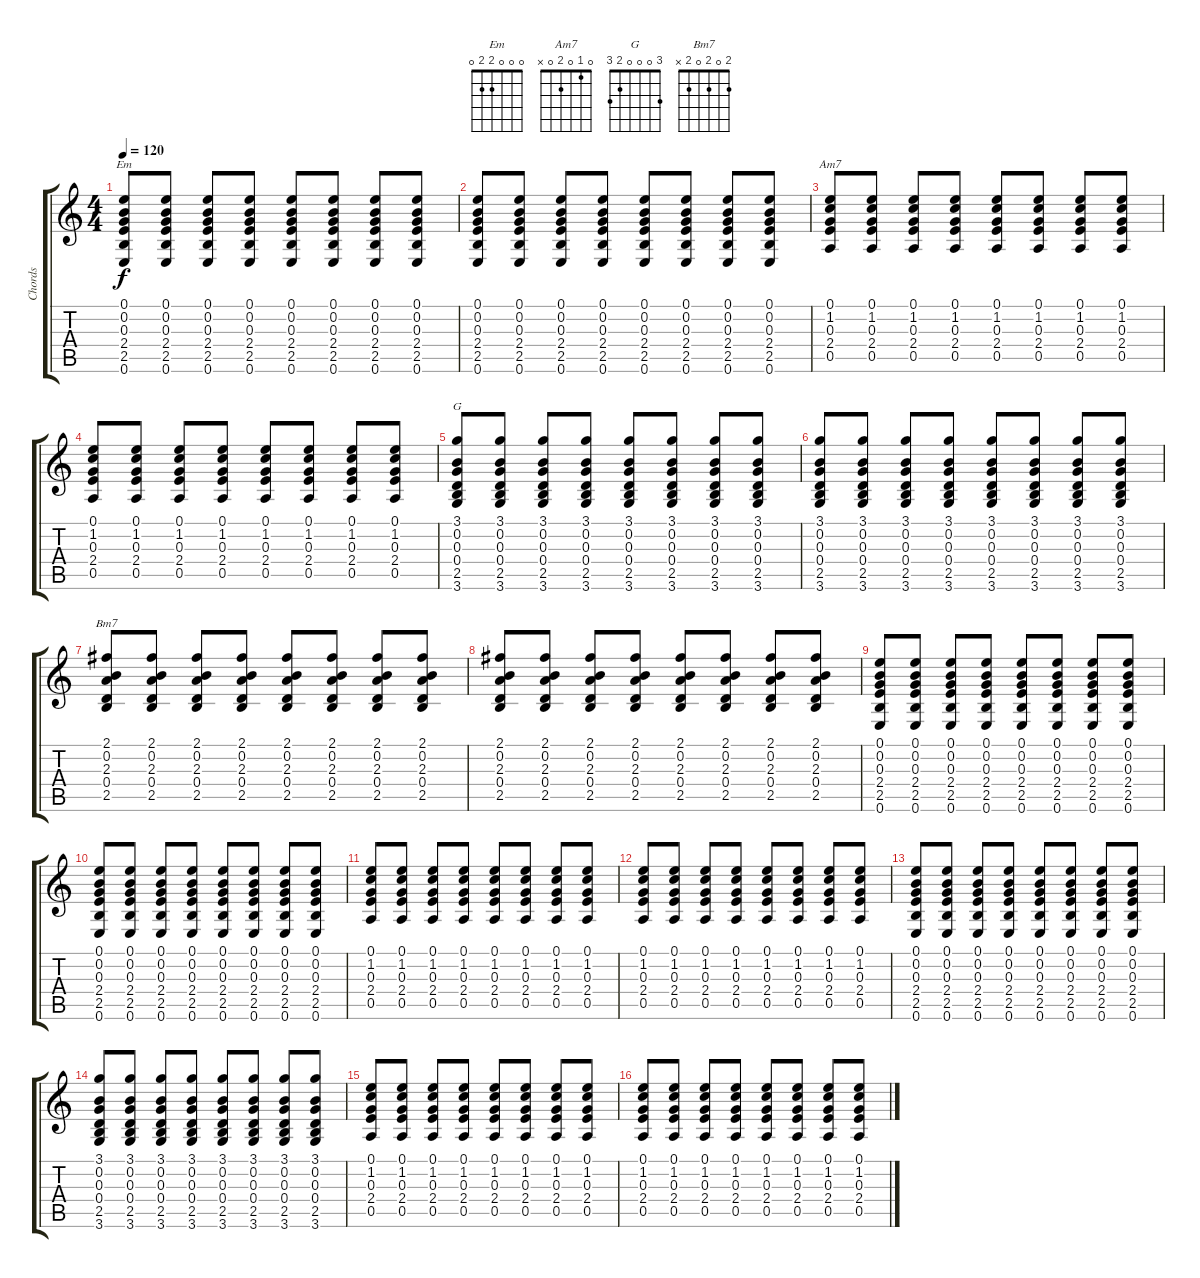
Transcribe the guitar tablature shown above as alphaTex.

\track ("Chords" "Chords") {instrument acousticguitarnylon}
\staff {score tabs}
\tuning (E4 B3 G3 D3 A2 E2) {hide}
\chord ("Em" 0 0 0 2 2 0)
\chord ("Am7" 0 1 0 2 0 x)
\chord ("G" 3 0 0 0 2 3)
\chord ("Bm7" 2 0 2 0 2 x)
\ts (4 4)
\tempo 120
\clef g2
\ks c
(0.1 0.2 0.3 2.4 2.5 0.6).8{ch "Em" dy f} (0.1 0.2 0.3 2.4 2.5 0.6).8 (0.1 0.2 0.3 2.4 2.5 0.6).8 (0.1 0.2 0.3 2.4 2.5 0.6).8 (0.1 0.2 0.3 2.4 2.5 0.6).8 (0.1 0.2 0.3 2.4 2.5 0.6).8 (0.1 0.2 0.3 2.4 2.5 0.6).8 (0.1 0.2 0.3 2.4 2.5 0.6).8 |
(0.1 0.2 0.3 2.4 2.5 0.6).8 (0.1 0.2 0.3 2.4 2.5 0.6).8 (0.1 0.2 0.3 2.4 2.5 0.6).8 (0.1 0.2 0.3 2.4 2.5 0.6).8 (0.1 0.2 0.3 2.4 2.5 0.6).8 (0.1 0.2 0.3 2.4 2.5 0.6).8 (0.1 0.2 0.3 2.4 2.5 0.6).8 (0.1 0.2 0.3 2.4 2.5 0.6).8 |
(0.1 1.2 0.3 2.4 0.5).8{ch "Am7"} (0.1 1.2 0.3 2.4 0.5).8 (0.1 1.2 0.3 2.4 0.5).8 (0.1 1.2 0.3 2.4 0.5).8 (0.1 1.2 0.3 2.4 0.5).8 (0.1 1.2 0.3 2.4 0.5).8 (0.1 1.2 0.3 2.4 0.5).8 (0.1 1.2 0.3 2.4 0.5).8 |
(0.1 1.2 0.3 2.4 0.5).8 (0.1 1.2 0.3 2.4 0.5).8 (0.1 1.2 0.3 2.4 0.5).8 (0.1 1.2 0.3 2.4 0.5).8 (0.1 1.2 0.3 2.4 0.5).8 (0.1 1.2 0.3 2.4 0.5).8 (0.1 1.2 0.3 2.4 0.5).8 (0.1 1.2 0.3 2.4 0.5).8 |
(3.1 0.2 0.3 0.4 2.5 3.6).8{ch "G"} (3.1 0.2 0.3 0.4 2.5 3.6).8 (3.1 0.2 0.3 0.4 2.5 3.6).8 (3.1 0.2 0.3 0.4 2.5 3.6).8 (3.1 0.2 0.3 0.4 2.5 3.6).8 (3.1 0.2 0.3 0.4 2.5 3.6).8 (3.1 0.2 0.3 0.4 2.5 3.6).8 (3.1 0.2 0.3 0.4 2.5 3.6).8 |
(3.1 0.2 0.3 0.4 2.5 3.6).8 (3.1 0.2 0.3 0.4 2.5 3.6).8 (3.1 0.2 0.3 0.4 2.5 3.6).8 (3.1 0.2 0.3 0.4 2.5 3.6).8 (3.1 0.2 0.3 0.4 2.5 3.6).8 (3.1 0.2 0.3 0.4 2.5 3.6).8 (3.1 0.2 0.3 0.4 2.5 3.6).8 (3.1 0.2 0.3 0.4 2.5 3.6).8 |
(2.1 0.2 2.3 0.4 2.5).8{ch "Bm7"} (2.1 0.2 2.3 0.4 2.5).8 (2.1 0.2 2.3 0.4 2.5).8 (2.1 0.2 2.3 0.4 2.5).8 (2.1 0.2 2.3 0.4 2.5).8 (2.1 0.2 2.3 0.4 2.5).8 (2.1 0.2 2.3 0.4 2.5).8 (2.1 0.2 2.3 0.4 2.5).8 |
(2.1 0.2 2.3 0.4 2.5).8 (2.1 0.2 2.3 0.4 2.5).8 (2.1 0.2 2.3 0.4 2.5).8 (2.1 0.2 2.3 0.4 2.5).8 (2.1 0.2 2.3 0.4 2.5).8 (2.1 0.2 2.3 0.4 2.5).8 (2.1 0.2 2.3 0.4 2.5).8 (2.1 0.2 2.3 0.4 2.5).8 |
(0.1 0.2 0.3 2.4 2.5 0.6).8 (0.1 0.2 0.3 2.4 2.5 0.6).8 (0.1 0.2 0.3 2.4 2.5 0.6).8 (0.1 0.2 0.3 2.4 2.5 0.6).8 (0.1 0.2 0.3 2.4 2.5 0.6).8 (0.1 0.2 0.3 2.4 2.5 0.6).8 (0.1 0.2 0.3 2.4 2.5 0.6).8 (0.1 0.2 0.3 2.4 2.5 0.6).8 |
(0.1 0.2 0.3 2.4 2.5 0.6).8 (0.1 0.2 0.3 2.4 2.5 0.6).8 (0.1 0.2 0.3 2.4 2.5 0.6).8 (0.1 0.2 0.3 2.4 2.5 0.6).8 (0.1 0.2 0.3 2.4 2.5 0.6).8 (0.1 0.2 0.3 2.4 2.5 0.6).8 (0.1 0.2 0.3 2.4 2.5 0.6).8 (0.1 0.2 0.3 2.4 2.5 0.6).8 |
(0.1 1.2 0.3 2.4 0.5).8 (0.1 1.2 0.3 2.4 0.5).8 (0.1 1.2 0.3 2.4 0.5).8 (0.1 1.2 0.3 2.4 0.5).8 (0.1 1.2 0.3 2.4 0.5).8 (0.1 1.2 0.3 2.4 0.5).8 (0.1 1.2 0.3 2.4 0.5).8 (0.1 1.2 0.3 2.4 0.5).8 |
(0.1 1.2 0.3 2.4 0.5).8 (0.1 1.2 0.3 2.4 0.5).8 (0.1 1.2 0.3 2.4 0.5).8 (0.1 1.2 0.3 2.4 0.5).8 (0.1 1.2 0.3 2.4 0.5).8 (0.1 1.2 0.3 2.4 0.5).8 (0.1 1.2 0.3 2.4 0.5).8 (0.1 1.2 0.3 2.4 0.5).8 |
(0.1 0.2 0.3 2.4 2.5 0.6).8 (0.1 0.2 0.3 2.4 2.5 0.6).8 (0.1 0.2 0.3 2.4 2.5 0.6).8 (0.1 0.2 0.3 2.4 2.5 0.6).8 (0.1 0.2 0.3 2.4 2.5 0.6).8 (0.1 0.2 0.3 2.4 2.5 0.6).8 (0.1 0.2 0.3 2.4 2.5 0.6).8 (0.1 0.2 0.3 2.4 2.5 0.6).8 |
(3.1 0.2 0.3 0.4 2.5 3.6).8 (3.1 0.2 0.3 0.4 2.5 3.6).8 (3.1 0.2 0.3 0.4 2.5 3.6).8 (3.1 0.2 0.3 0.4 2.5 3.6).8 (3.1 0.2 0.3 0.4 2.5 3.6).8 (3.1 0.2 0.3 0.4 2.5 3.6).8 (3.1 0.2 0.3 0.4 2.5 3.6).8 (3.1 0.2 0.3 0.4 2.5 3.6).8 |
(0.1 1.2 0.3 2.4 0.5).8 (0.1 1.2 0.3 2.4 0.5).8 (0.1 1.2 0.3 2.4 0.5).8 (0.1 1.2 0.3 2.4 0.5).8 (0.1 1.2 0.3 2.4 0.5).8 (0.1 1.2 0.3 2.4 0.5).8 (0.1 1.2 0.3 2.4 0.5).8 (0.1 1.2 0.3 2.4 0.5).8 |
(0.1 1.2 0.3 2.4 0.5).8 (0.1 1.2 0.3 2.4 0.5).8 (0.1 1.2 0.3 2.4 0.5).8 (0.1 1.2 0.3 2.4 0.5).8 (0.1 1.2 0.3 2.4 0.5).8 (0.1 1.2 0.3 2.4 0.5).8 (0.1 1.2 0.3 2.4 0.5).8 (0.1 1.2 0.3 2.4 0.5).8
